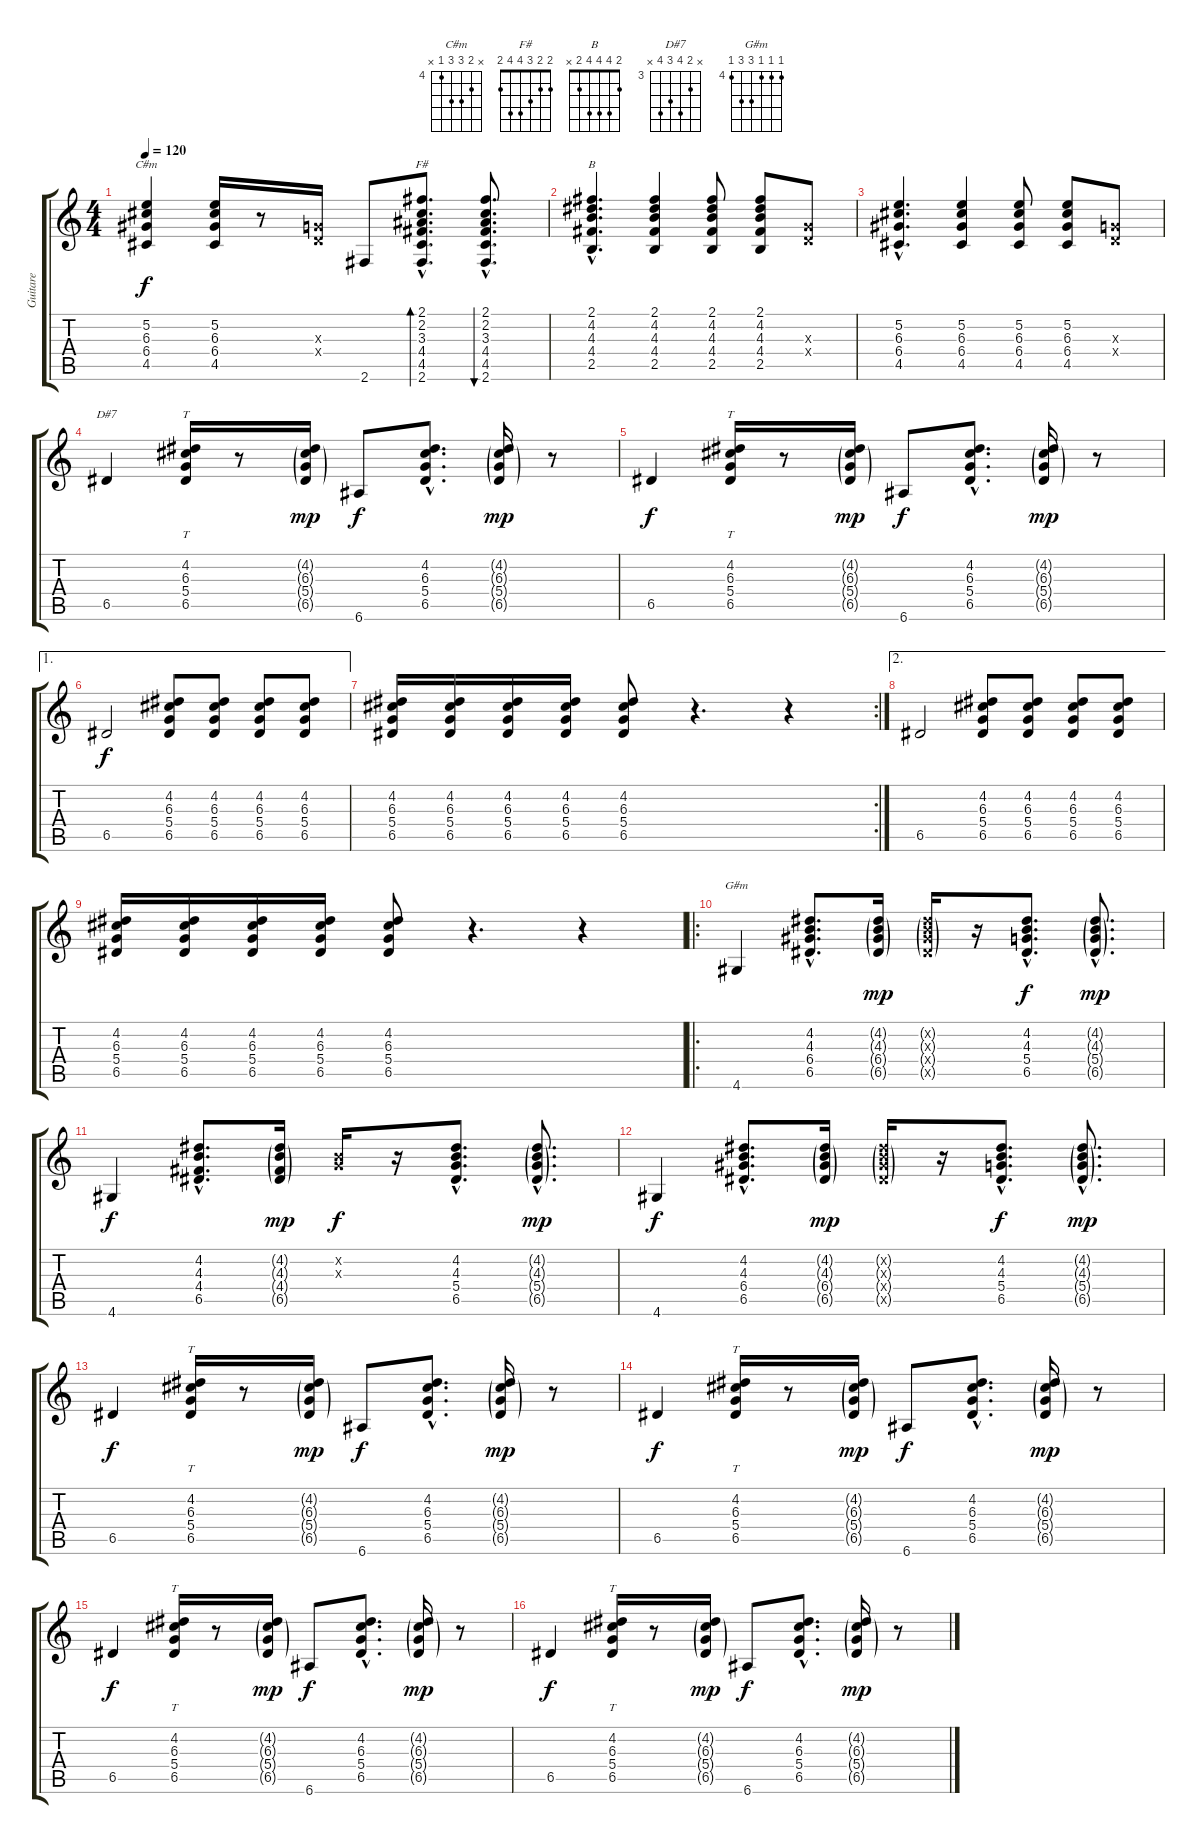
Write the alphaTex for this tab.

\track ("Guitare" "Guitare") {instrument electricguitarjazz}
\staff {score tabs}
\tuning (E4 B3 G3 D3 A2 E2) {hide}
\chord ("C#m" x 5 6 6 4 x) {firstfret 4}
\chord ("F#" 2 2 3 4 4 2)
\chord ("B" 2 4 4 4 2 x)
\chord ("D#7" x 4 6 5 6 x) {firstfret 3}
\chord ("G#m" 4 4 4 6 6 4) {firstfret 4}
\ts (4 4)
\tempo 120
\clef g2
\ks c
(5.2 6.3 6.4 4.5).4{ch "C#m" dy f} (5.2 6.3 6.4 4.5).16 r.8 (0.3{x} 0.4{x}).16 2.6.8 (2.1{hac} 2.2{hac} 3.3{hac} 4.4{hac} 4.5{hac} 2.6{hac}).8{d bd 30 ch "F#"} (2.1{hac} 2.2{hac} 3.3{hac} 4.4{hac} 4.5{hac} 2.6{hac}).8{d bu 30} |
(2.1{hac} 4.2{hac} 4.3{hac} 4.4{hac} 2.5{hac}).4{d ch "B"} (2.1 4.2 4.3 4.4 2.5).4 (2.1 4.2 4.3 4.4 2.5).8 (2.1 4.2 4.3 4.4 2.5).8 (0.3{x} 0.4{x}).8 |
(5.2{hac} 6.3{hac} 6.4{hac} 4.5{hac}).4{d} (5.2 6.3 6.4 4.5).4 (5.2 6.3 6.4 4.5).8 (5.2 6.3 6.4 4.5).8 (0.3{x} 0.4{x}).8 |
6.5.4{ch "D#7"} (4.2 6.3 5.4 6.5).16{tt} r.8 (4.2{g} 6.3{g} 5.4{g} 6.5{g}).16{dy mp} 6.6.8{dy f} (4.2{hac} 6.3{hac} 5.4{hac} 6.5{hac}).8{d} (4.2{g} 6.3{g} 5.4{g} 6.5{g}).16{dy mp} r.8 |
6.5.4{dy f} (4.2 6.3 5.4 6.5).16{tt} r.8 (4.2{g} 6.3{g} 5.4{g} 6.5{g}).16{dy mp} 6.6.8{dy f} (4.2{hac} 6.3{hac} 5.4{hac} 6.5{hac}).8{d} (4.2{g} 6.3{g} 5.4{g} 6.5{g}).16{dy mp} r.8 |
\ae 1
6.5.2{dy f} (4.2 6.3 5.4 6.5).8 (4.2 6.3 5.4 6.5).8 (4.2 6.3 5.4 6.5).8 (4.2 6.3 5.4 6.5).8 |
\rc 2
(4.2 6.3 5.4 6.5).16 (4.2 6.3 5.4 6.5).16 (4.2 6.3 5.4 6.5).16 (4.2 6.3 5.4 6.5).16 (4.2 6.3 5.4 6.5).8 r.4{d} r.4 |
\ae 2
6.5.2 (4.2 6.3 5.4 6.5).8 (4.2 6.3 5.4 6.5).8 (4.2 6.3 5.4 6.5).8 (4.2 6.3 5.4 6.5).8 |
(4.2 6.3 5.4 6.5).16 (4.2 6.3 5.4 6.5).16 (4.2 6.3 5.4 6.5).16 (4.2 6.3 5.4 6.5).16 (4.2 6.3 5.4 6.5).8 r.4{d} r.4 |
\ro
4.6.4{ch "G#m"} (4.2{hac} 4.3{hac} 6.4{hac} 6.5{hac}).8{d} (4.2{g} 4.3{g} 6.4{g} 6.5{g}).16{dy mp} (4.2{g x} 4.3{g x} 6.4{g x} 6.5{g x}).16 r.16 (4.2{hac} 4.3{hac} 5.4{hac} 6.5{hac}).8{d dy f} (4.2{g hac} 4.3{g hac} 5.4{g hac} 6.5{g hac}).8{d dy mp} |
4.6.4{dy f} (4.2{hac} 4.3{hac} 4.4{hac} 6.5{hac}).8{d} (4.2{g} 4.3{g} 4.4{g} 6.5{g}).16{dy mp} (0.2{x} 0.3{x}).16{dy f} r.16 (4.2{hac} 4.3{hac} 5.4{hac} 6.5{hac}).8{d} (4.2{g hac} 4.3{g hac} 5.4{g hac} 6.5{g hac}).8{d dy mp} |
4.6.4{dy f} (4.2{hac} 4.3{hac} 6.4{hac} 6.5{hac}).8{d} (4.2{g} 4.3{g} 6.4{g} 6.5{g}).16{dy mp} (4.2{g x} 4.3{g x} 6.4{g x} 6.5{g x}).16 r.16 (4.2{hac} 4.3{hac} 5.4{hac} 6.5{hac}).8{d dy f} (4.2{g hac} 4.3{g hac} 5.4{g hac} 6.5{g hac}).8{d dy mp} |
6.5.4{dy f} (4.2 6.3 5.4 6.5).16{tt} r.8 (4.2{g} 6.3{g} 5.4{g} 6.5{g}).16{dy mp} 6.6.8{dy f} (4.2{hac} 6.3{hac} 5.4{hac} 6.5{hac}).8{d} (4.2{g} 6.3{g} 5.4{g} 6.5{g}).16{dy mp} r.8 |
6.5.4{dy f} (4.2 6.3 5.4 6.5).16{tt} r.8 (4.2{g} 6.3{g} 5.4{g} 6.5{g}).16{dy mp} 6.6.8{dy f} (4.2{hac} 6.3{hac} 5.4{hac} 6.5{hac}).8{d} (4.2{g} 6.3{g} 5.4{g} 6.5{g}).16{dy mp} r.8 |
6.5.4{dy f} (4.2 6.3 5.4 6.5).16{tt} r.8 (4.2{g} 6.3{g} 5.4{g} 6.5{g}).16{dy mp} 6.6.8{dy f} (4.2{hac} 6.3{hac} 5.4{hac} 6.5{hac}).8{d} (4.2{g} 6.3{g} 5.4{g} 6.5{g}).16{dy mp} r.8 |
6.5.4{dy f} (4.2 6.3 5.4 6.5).16{tt} r.8 (4.2{g} 6.3{g} 5.4{g} 6.5{g}).16{dy mp} 6.6.8{dy f} (4.2{hac} 6.3{hac} 5.4{hac} 6.5{hac}).8{d} (4.2{g} 6.3{g} 5.4{g} 6.5{g}).16{dy mp} r.8
